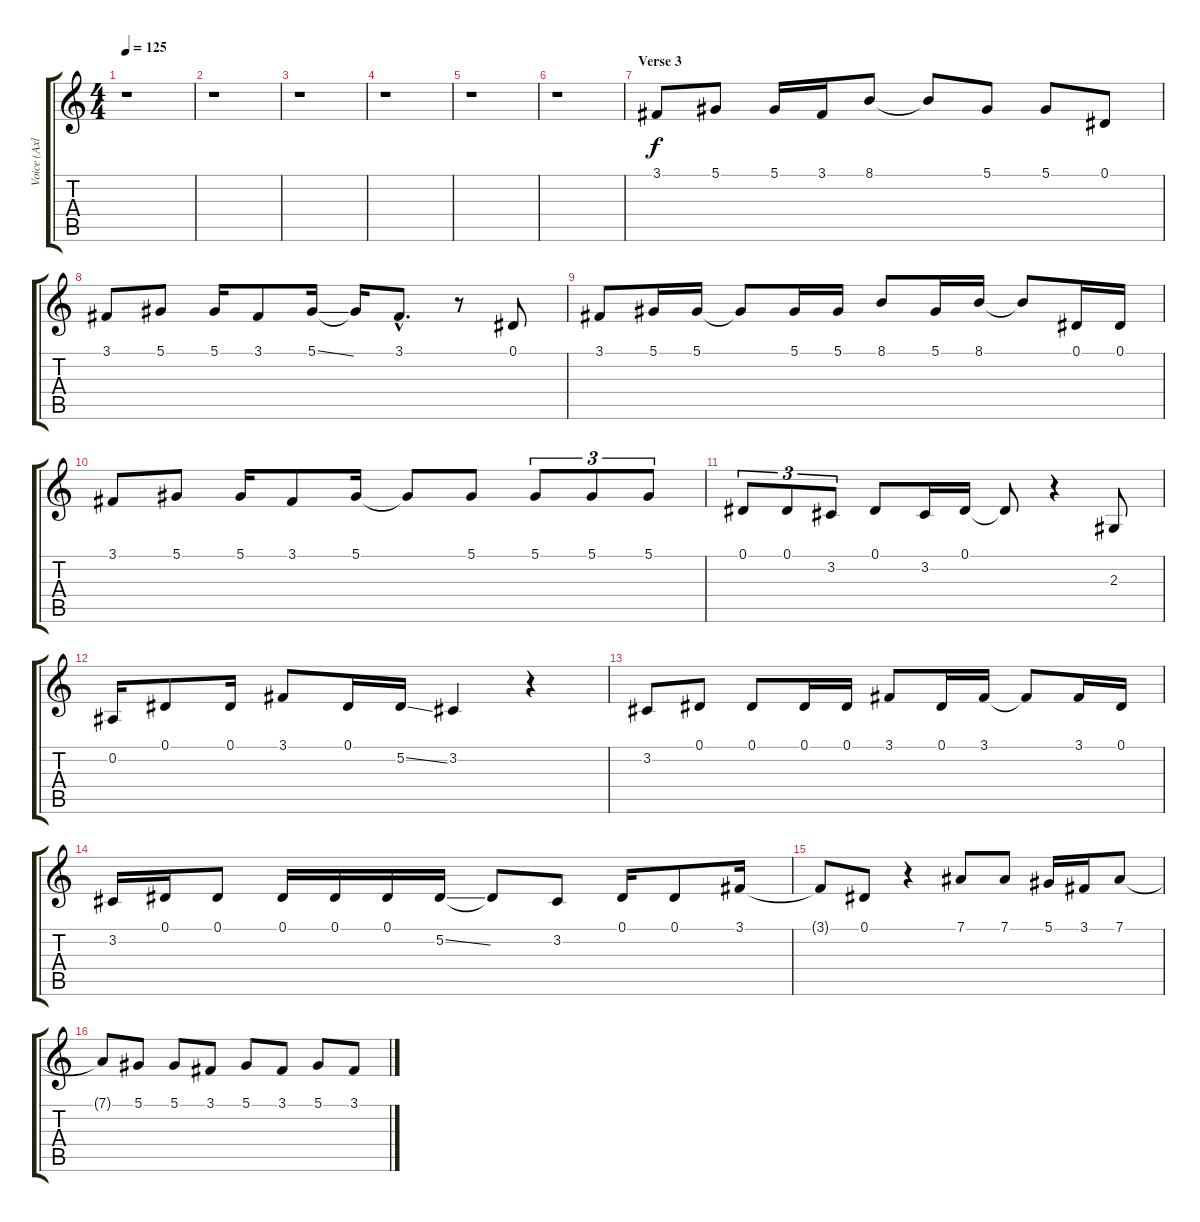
\track ("Voice (Axl)" "Voice (Axl") {instrument choiraahs}
\staff {score tabs}
\tuning (Eb4 Bb3 Gb3 Db3 Ab2 Eb2) {hide}
\ts (4 4)
\tempo 125
\clef g2
\ks c
r.1{dy f} |
r.1 |
r.1 |
r.1 |
r.1 |
r.1 |
\section ("" "Verse 3")
3.1.8 5.1.8 5.1.16 3.1.16 8.1.8 8.1{t}.8 5.1.8 5.1.8 0.1.8 |
3.1.8 5.1.8 5.1.16 3.1.8 5.1{ss}.16 5.1{t}.16 3.1{hac}.8{d} r.8 0.1.8 |
3.1.8 5.1.16 5.1.16 5.1{t}.8 5.1.16 5.1.16 8.1.8 5.1.16 8.1.16 8.1{t}.8 0.1.16 0.1.16 |
3.1.8 5.1.8 5.1.16 3.1.8 5.1.16 5.1{t}.8 5.1.8 5.1.8{tu (3 2)} 5.1.8{tu (3 2)} 5.1.8{tu (3 2)} |
0.1.8{tu (3 2)} 0.1.8{tu (3 2)} 3.2.8{tu (3 2)} 0.1.8 3.2.16 0.1.16 0.1{t}.8 r.4 2.3.8 |
0.2.16 0.1.8 0.1.16 3.1.8 0.1.16 5.2{ss}.16 3.2.4 r.4 |
3.2.8 0.1.8 0.1.8 0.1.16 0.1.16 3.1.8 0.1.16 3.1.16 3.1{t}.8 3.1.16 0.1.16 |
3.2.16 0.1.16 0.1.8 0.1.16 0.1.16 0.1.16 5.2{ss}.16 5.2{t}.8 3.2.8 0.1.16 0.1.8 3.1.16 |
3.1{t}.8 0.1.8 r.4 7.1.8 7.1.8 5.1.16 3.1.16 7.1.8 |
7.1{t}.8 5.1.8 5.1.8 3.1.8 5.1.8 3.1.8 5.1.8 3.1.8
